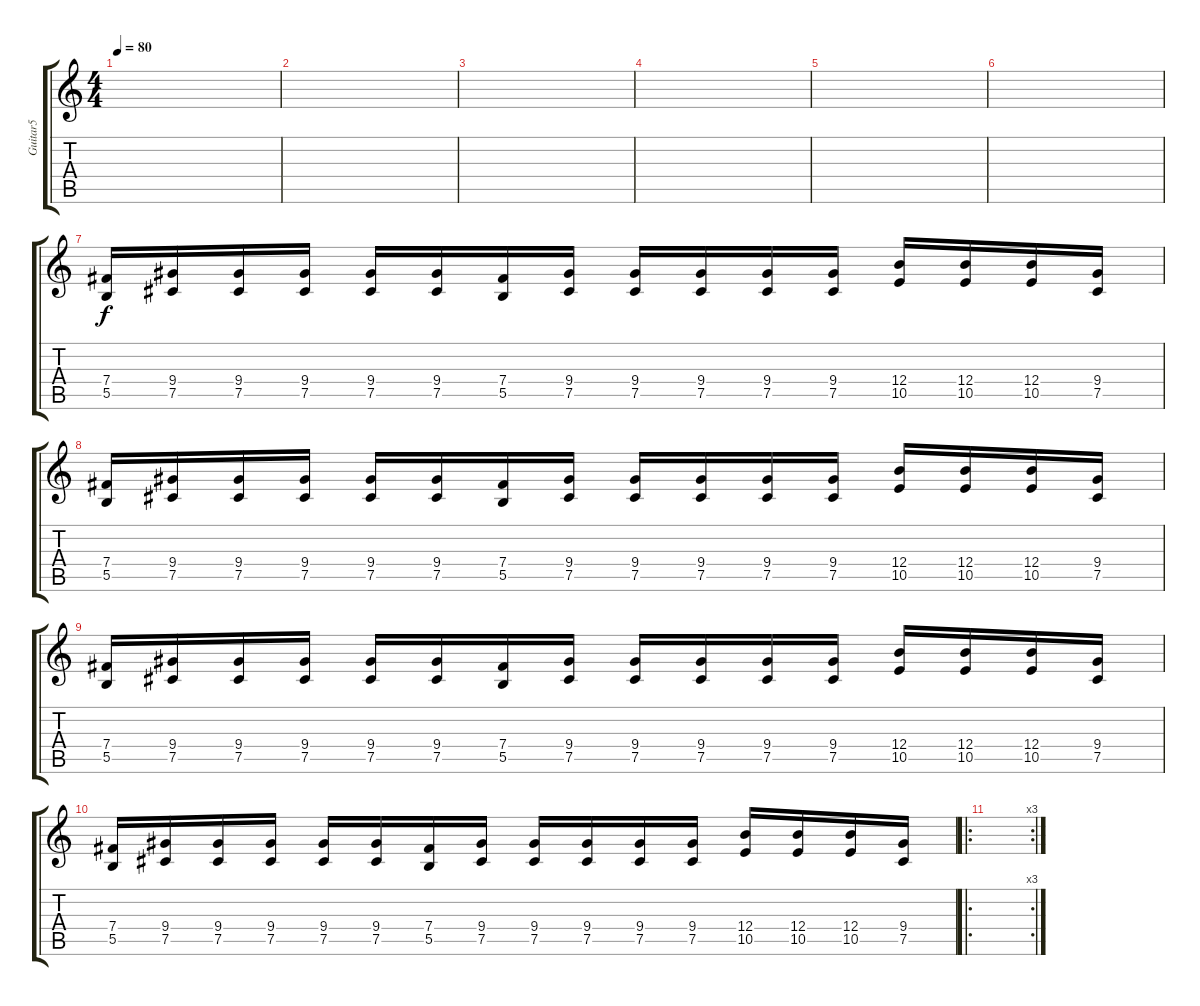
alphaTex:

\track ("Guitar5" "Guitar5") {instrument electricguitarmuted}
\staff {score tabs}
\tuning (Db4 Ab3 E3 B2 Gb2 Db2) {hide}
\ts (4 4)
\tempo 80
\clef g2
\ks c
|
|
|
|
|
|
(7.4 5.5).16 (9.4 7.5).16 (9.4 7.5).16 (9.4 7.5).16 (9.4 7.5).16 (9.4 7.5).16 (7.4 5.5).16 (9.4 7.5).16 (9.4 7.5).16 (9.4 7.5).16 (9.4 7.5).16 (9.4 7.5).16 (12.4 10.5).16 (12.4 10.5).16 (12.4 10.5).16 (9.4 7.5).16 |
(7.4 5.5).16 (9.4 7.5).16 (9.4 7.5).16 (9.4 7.5).16 (9.4 7.5).16 (9.4 7.5).16 (7.4 5.5).16 (9.4 7.5).16 (9.4 7.5).16 (9.4 7.5).16 (9.4 7.5).16 (9.4 7.5).16 (12.4 10.5).16 (12.4 10.5).16 (12.4 10.5).16 (9.4 7.5).16 |
(7.4 5.5).16 (9.4 7.5).16 (9.4 7.5).16 (9.4 7.5).16 (9.4 7.5).16 (9.4 7.5).16 (7.4 5.5).16 (9.4 7.5).16 (9.4 7.5).16 (9.4 7.5).16 (9.4 7.5).16 (9.4 7.5).16 (12.4 10.5).16 (12.4 10.5).16 (12.4 10.5).16 (9.4 7.5).16 |
(7.4 5.5).16 (9.4 7.5).16 (9.4 7.5).16 (9.4 7.5).16 (9.4 7.5).16 (9.4 7.5).16 (7.4 5.5).16 (9.4 7.5).16 (9.4 7.5).16 (9.4 7.5).16 (9.4 7.5).16 (9.4 7.5).16 (12.4 10.5).16 (12.4 10.5).16 (12.4 10.5).16 (9.4 7.5).16 |
\ro
\rc 3
